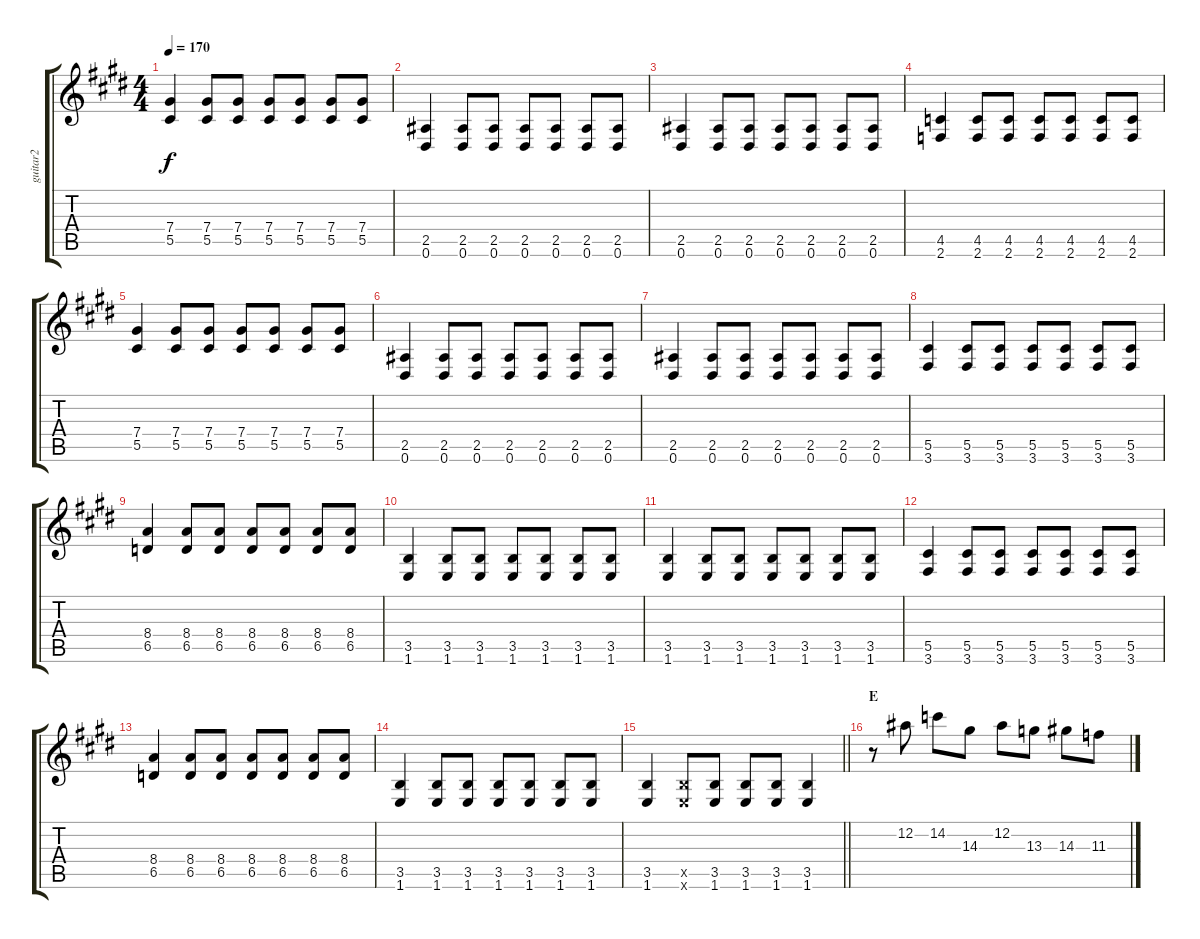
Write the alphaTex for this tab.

\track ("guitar2" "guitar2") {instrument distortionguitar}
\staff {score tabs}
\tuning (Eb4 Bb3 Gb3 Db3 Ab2 Eb2) {hide}
\ts (4 4)
\tempo 170
\clef g2
\ks e
(7.4 5.5).4{dy f} (7.4 5.5).8 (7.4 5.5).8 (7.4 5.5).8 (7.4 5.5).8 (7.4 5.5).8 (7.4 5.5).8 |
(2.5 0.6).4 (2.5 0.6).8 (2.5 0.6).8 (2.5 0.6).8 (2.5 0.6).8 (2.5 0.6).8 (2.5 0.6).8 |
(2.5 0.6).4 (2.5 0.6).8 (2.5 0.6).8 (2.5 0.6).8 (2.5 0.6).8 (2.5 0.6).8 (2.5 0.6).8 |
(4.5 2.6).4 (4.5 2.6).8 (4.5 2.6).8 (4.5 2.6).8 (4.5 2.6).8 (4.5 2.6).8 (4.5 2.6).8 |
(7.4 5.5).4 (7.4 5.5).8 (7.4 5.5).8 (7.4 5.5).8 (7.4 5.5).8 (7.4 5.5).8 (7.4 5.5).8 |
(2.5 0.6).4 (2.5 0.6).8 (2.5 0.6).8 (2.5 0.6).8 (2.5 0.6).8 (2.5 0.6).8 (2.5 0.6).8 |
(2.5 0.6).4 (2.5 0.6).8 (2.5 0.6).8 (2.5 0.6).8 (2.5 0.6).8 (2.5 0.6).8 (2.5 0.6).8 |
(5.5 3.6).4 (5.5 3.6).8 (5.5 3.6).8 (5.5 3.6).8 (5.5 3.6).8 (5.5 3.6).8 (5.5 3.6).8 |
(8.4 6.5).4 (8.4 6.5).8 (8.4 6.5).8 (8.4 6.5).8 (8.4 6.5).8 (8.4 6.5).8 (8.4 6.5).8 |
(3.5 1.6).4 (3.5 1.6).8 (3.5 1.6).8 (3.5 1.6).8 (3.5 1.6).8 (3.5 1.6).8 (3.5 1.6).8 |
(3.5 1.6).4 (3.5 1.6).8 (3.5 1.6).8 (3.5 1.6).8 (3.5 1.6).8 (3.5 1.6).8 (3.5 1.6).8 |
(5.5 3.6).4 (5.5 3.6).8 (5.5 3.6).8 (5.5 3.6).8 (5.5 3.6).8 (5.5 3.6).8 (5.5 3.6).8 |
(8.4 6.5).4 (8.4 6.5).8 (8.4 6.5).8 (8.4 6.5).8 (8.4 6.5).8 (8.4 6.5).8 (8.4 6.5).8 |
(3.5 1.6).4 (3.5 1.6).8 (3.5 1.6).8 (3.5 1.6).8 (3.5 1.6).8 (3.5 1.6).8 (3.5 1.6).8 |
\barLineRight lightlight
(3.5 1.6).4 (3.5{x} 1.6{x}).8 (3.5 1.6).8 (3.5 1.6).8 (3.5 1.6).8 (3.5 1.6).4 |
\section ("" "E")
r.8 12.2.8 14.2.8 14.3.8 12.2.8 13.3.8 14.3.8 11.3.8
